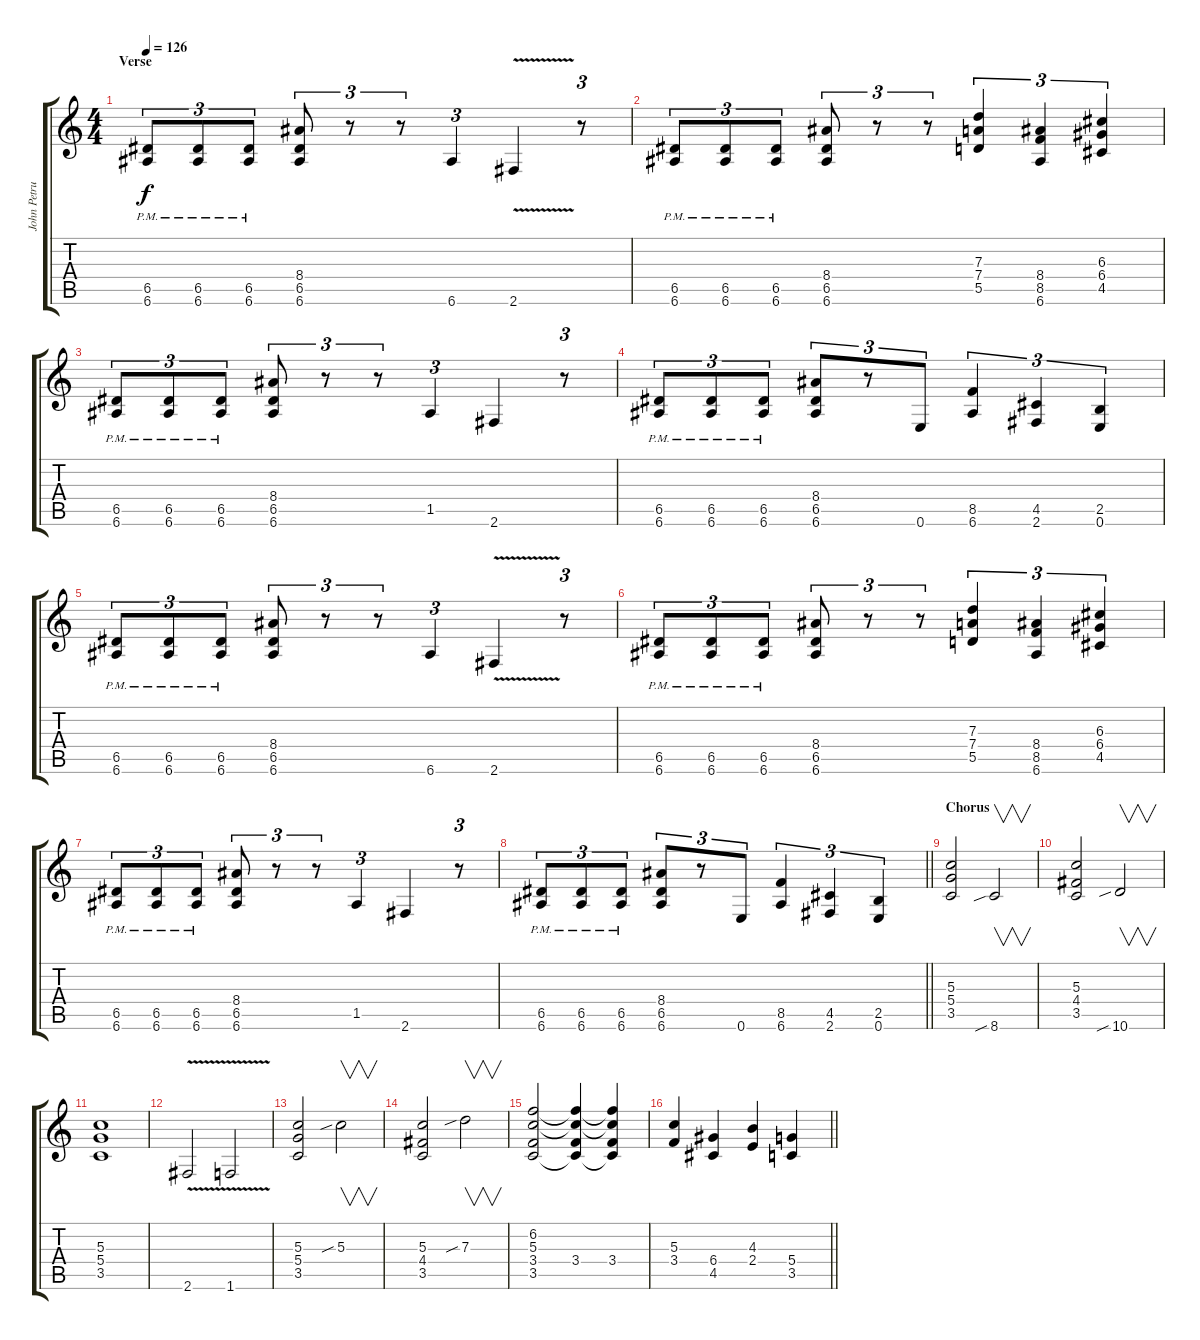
\track ("John Petrucci Rhythm" "John Petru") {instrument distortionguitar}
\staff {score tabs}
\tuning (E4 B3 G3 D3 A2 E2) {hide}
\ts (4 4)
\section ("" "Verse")
\tempo 126
\clef g2
\ks c
(6.5{pm} 6.6{pm}).8{tu (3 2) dy f} (6.5{pm} 6.6{pm}).8{tu (3 2)} (6.5{pm} 6.6{pm}).8{tu (3 2)} (8.4 6.5 6.6).8{tu (3 2)} r.8{tu (3 2)} r.8{tu (3 2)} 6.6.4{tu (3 2)} 2.6{v}.4 r.8{tu (3 2)} |
(6.5{pm} 6.6{pm}).8{tu (3 2)} (6.5{pm} 6.6{pm}).8{tu (3 2)} (6.5{pm} 6.6{pm}).8{tu (3 2)} (8.4 6.5 6.6).8{tu (3 2)} r.8{tu (3 2)} r.8{tu (3 2)} (7.3 7.4 5.5).4{tu (3 2)} (8.4 8.5 6.6).4{tu (3 2)} (6.3 6.4 4.5).4{tu (3 2)} |
(6.5{pm} 6.6{pm}).8{tu (3 2)} (6.5{pm} 6.6{pm}).8{tu (3 2)} (6.5{pm} 6.6{pm}).8{tu (3 2)} (8.4 6.5 6.6).8{tu (3 2)} r.8{tu (3 2)} r.8{tu (3 2)} 1.5.4{tu (3 2)} 2.6.4 r.8{tu (3 2)} |
(6.5{pm} 6.6{pm}).8{tu (3 2)} (6.5{pm} 6.6{pm}).8{tu (3 2)} (6.5{pm} 6.6{pm}).8{tu (3 2)} (8.4 6.5 6.6).8{tu (3 2)} r.8{tu (3 2)} 0.6.8{tu (3 2)} (8.5 6.6).4{tu (3 2)} (4.5 2.6).4{tu (3 2)} (2.5 0.6).4{tu (3 2)} |
(6.5{pm} 6.6{pm}).8{tu (3 2)} (6.5{pm} 6.6{pm}).8{tu (3 2)} (6.5{pm} 6.6{pm}).8{tu (3 2)} (8.4 6.5 6.6).8{tu (3 2)} r.8{tu (3 2)} r.8{tu (3 2)} 6.6.4{tu (3 2)} 2.6{v}.4 r.8{tu (3 2)} |
(6.5{pm} 6.6{pm}).8{tu (3 2)} (6.5{pm} 6.6{pm}).8{tu (3 2)} (6.5{pm} 6.6{pm}).8{tu (3 2)} (8.4 6.5 6.6).8{tu (3 2)} r.8{tu (3 2)} r.8{tu (3 2)} (7.3 7.4 5.5).4{tu (3 2)} (8.4 8.5 6.6).4{tu (3 2)} (6.3 6.4 4.5).4{tu (3 2)} |
(6.5{pm} 6.6{pm}).8{tu (3 2)} (6.5{pm} 6.6{pm}).8{tu (3 2)} (6.5{pm} 6.6{pm}).8{tu (3 2)} (8.4 6.5 6.6).8{tu (3 2)} r.8{tu (3 2)} r.8{tu (3 2)} 1.5.4{tu (3 2)} 2.6.4 r.8{tu (3 2)} |
\barLineRight lightlight
(6.5{pm} 6.6{pm}).8{tu (3 2)} (6.5{pm} 6.6{pm}).8{tu (3 2)} (6.5{pm} 6.6{pm}).8{tu (3 2)} (8.4 6.5 6.6).8{tu (3 2)} r.8{tu (3 2)} 0.6.8{tu (3 2)} (8.5 6.6).4{tu (3 2)} (4.5 2.6).4{tu (3 2)} (2.5 0.6).4{tu (3 2)} |
\section ("" "Chorus")
(5.3 5.4 3.5).2 8.6{sib}.2{v} |
(5.3 4.4 3.5).2 10.6{sib}.2{v} |
(5.3 5.4 3.5).1 |
2.6{v}.2 1.6{v}.2 |
(5.3 5.4 3.5).2 5.3{sib}.2{v} |
(5.3 4.4 3.5).2 7.3{sib}.2{v} |
(6.2 5.3 3.4 3.5).2 (6.2{t} 5.3{t} 3.4 3.5{t}).4 (6.2{t} 5.3{t} 3.4 3.5{t}).4 |
\barLineRight lightlight
(5.3 3.4).4 (6.4 4.5).4 (4.3 2.4).4 (5.4 3.5).4
